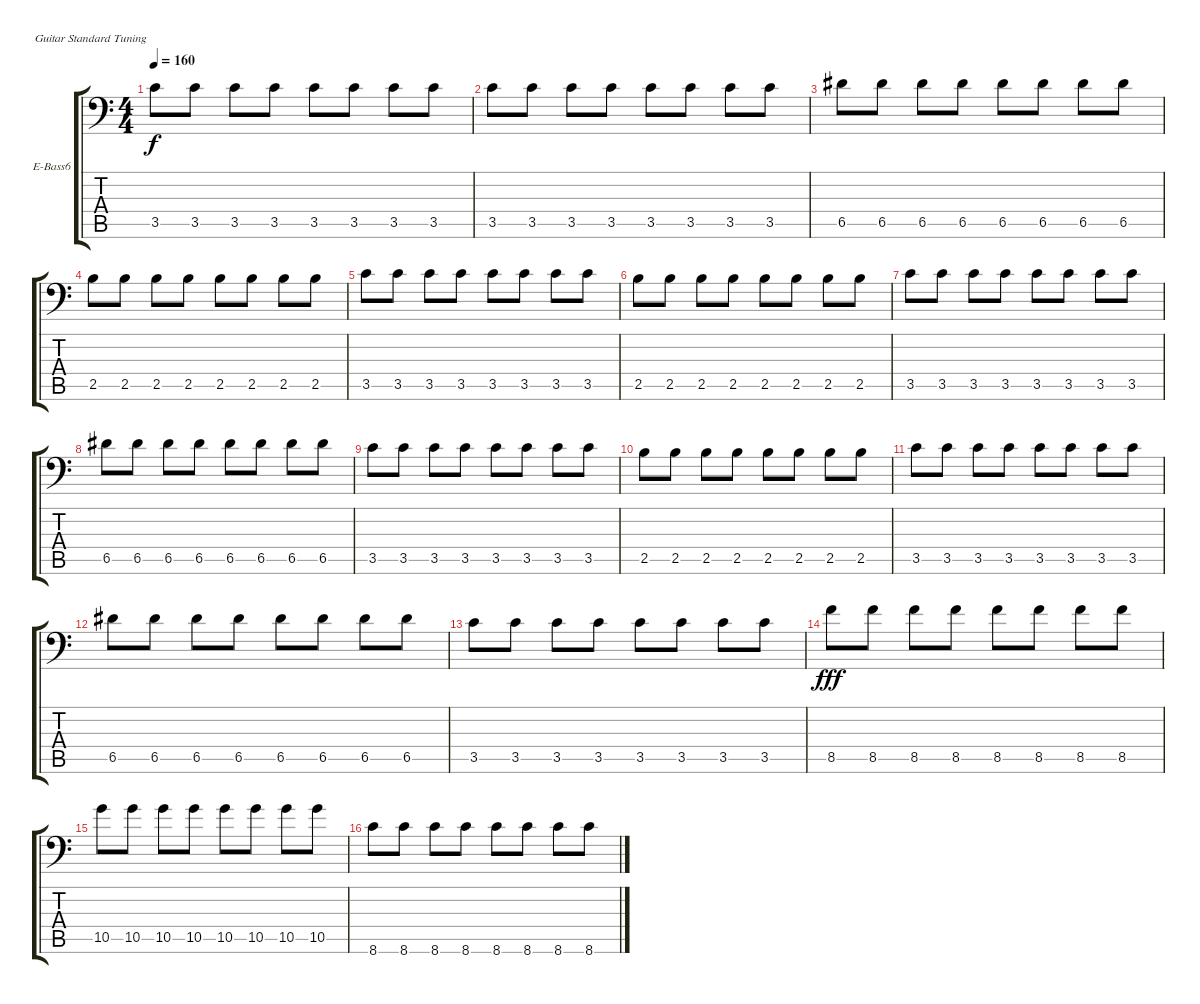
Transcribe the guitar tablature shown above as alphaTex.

\bracketExtendMode groupsimilarinstruments
\firstSystemTrackNameOrientation horizontal
\otherSystemsTrackNameOrientation horizontal
\track ("Äîðîæêà 1" "E-Bass6") {instrument electricbasspick}
\staff {score tabs}
\tuning (E4 B3 G3 D3 A2 E2)
\ts (4 4)
\tempo 160
\clef f4
\ks c
3.5.8{dy f} 3.5.8 3.5.8 3.5.8 3.5.8 3.5.8 3.5.8 3.5.8 |
3.5.8 3.5.8 3.5.8 3.5.8 3.5.8 3.5.8 3.5.8 3.5.8 |
6.5.8 6.5.8 6.5.8 6.5.8 6.5.8 6.5.8 6.5.8 6.5.8 |
2.5.8 2.5.8 2.5.8 2.5.8 2.5.8 2.5.8 2.5.8 2.5.8 |
3.5.8 3.5.8 3.5.8 3.5.8 3.5.8 3.5.8 3.5.8 3.5.8 |
2.5.8 2.5.8 2.5.8 2.5.8 2.5.8 2.5.8 2.5.8 2.5.8 |
3.5.8 3.5.8 3.5.8 3.5.8 3.5.8 3.5.8 3.5.8 3.5.8 |
6.5.8 6.5.8 6.5.8 6.5.8 6.5.8 6.5.8 6.5.8 6.5.8 |
3.5.8 3.5.8 3.5.8 3.5.8 3.5.8 3.5.8 3.5.8 3.5.8 |
2.5.8 2.5.8 2.5.8 2.5.8 2.5.8 2.5.8 2.5.8 2.5.8 |
3.5.8 3.5.8 3.5.8 3.5.8 3.5.8 3.5.8 3.5.8 3.5.8 |
6.5.8 6.5.8 6.5.8 6.5.8 6.5.8 6.5.8 6.5.8 6.5.8 |
3.5.8 3.5.8 3.5.8 3.5.8 3.5.8 3.5.8 3.5.8 3.5.8 |
8.5.8{dy fff} 8.5.8 8.5.8 8.5.8 8.5.8 8.5.8 8.5.8 8.5.8 |
10.5.8 10.5.8 10.5.8 10.5.8 10.5.8 10.5.8 10.5.8 10.5.8 |
8.6.8 8.6.8 8.6.8 8.6.8 8.6.8 8.6.8 8.6.8 8.6.8
